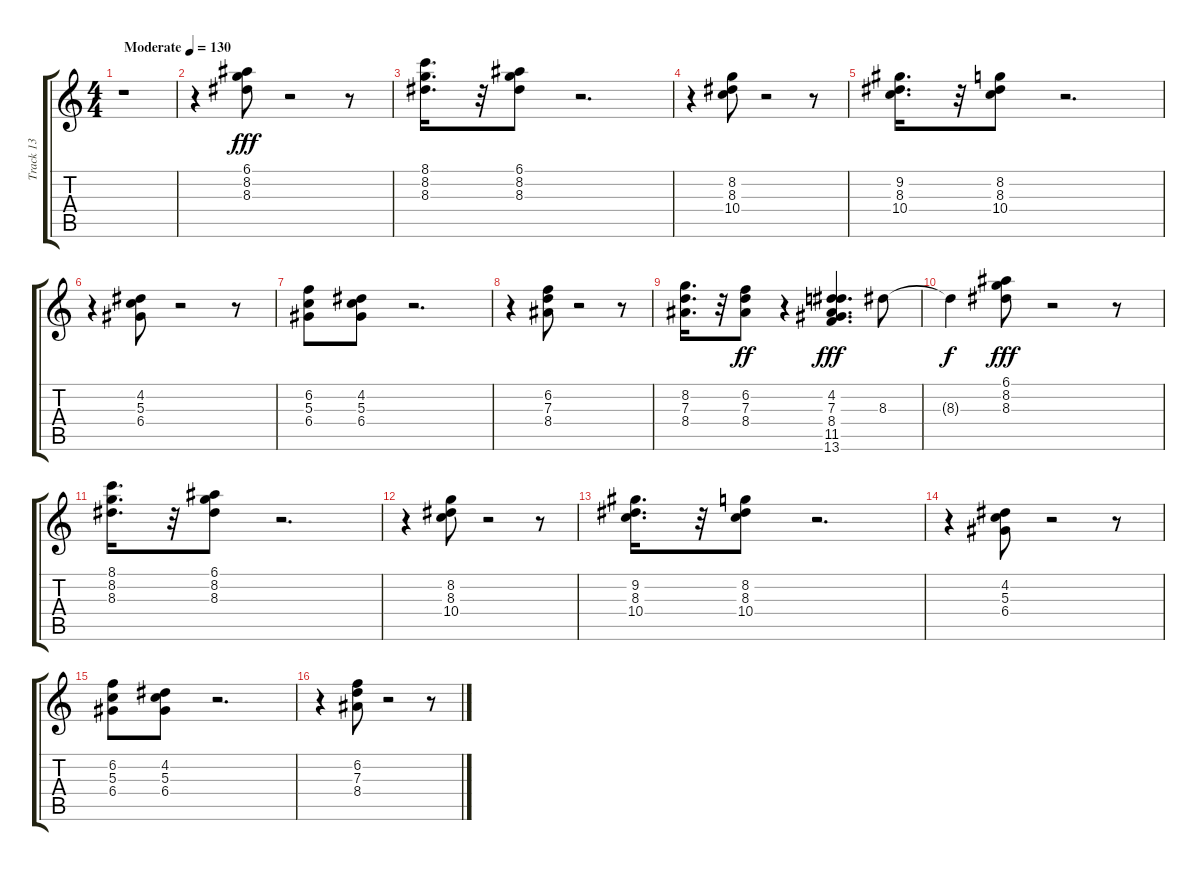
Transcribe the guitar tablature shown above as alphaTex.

\track ("Track 13" "Track 13") {instrument acousticguitarnylon}
\staff {score tabs}
\tuning (E4 B3 G3 D3 A2 E2) {hide}
\ts (4 4)
\tempo (130 "Moderate")
\clef g2
\ks c
r.1{dy fff instrument acousticguitarnylon} |
r.4 (6.1 8.2 8.3).8{instrument acousticguitarnylon} r.2 r.8 |
(8.1 8.2 8.3).16{d} r.32 (6.1 8.2 8.3).8 r.2{d} |
r.4 (8.2 8.3 10.4).8 r.2 r.8 |
(9.2 8.3 10.4).16{d} r.32 (8.2 8.3 10.4).8 r.2{d} |
r.4 (4.2 5.3 6.4).8 r.2 r.8 |
(6.2 5.3 6.4).8 (4.2 5.3 6.4).8 r.2{d} |
r.4 (6.2 7.3 8.4).8 r.2 r.8 |
(8.2 7.3 8.4).16{d} r.32 (6.2 7.3 8.4).8{dy ff} r.4 (4.2 7.3 8.4 11.5 13.6).4{d dy fff} 8.3.8 |
8.3{t}.4{dy f} (6.1 8.2 8.3).8{dy fff instrument acousticguitarnylon} r.2 r.8 |
(8.1 8.2 8.3).16{d} r.32 (6.1 8.2 8.3).8 r.2{d} |
r.4 (8.2 8.3 10.4).8 r.2 r.8 |
(9.2 8.3 10.4).16{d} r.32 (8.2 8.3 10.4).8 r.2{d} |
r.4 (4.2 5.3 6.4).8 r.2 r.8 |
(6.2 5.3 6.4).8 (4.2 5.3 6.4).8 r.2{d} |
r.4 (6.2 7.3 8.4).8 r.2 r.8
